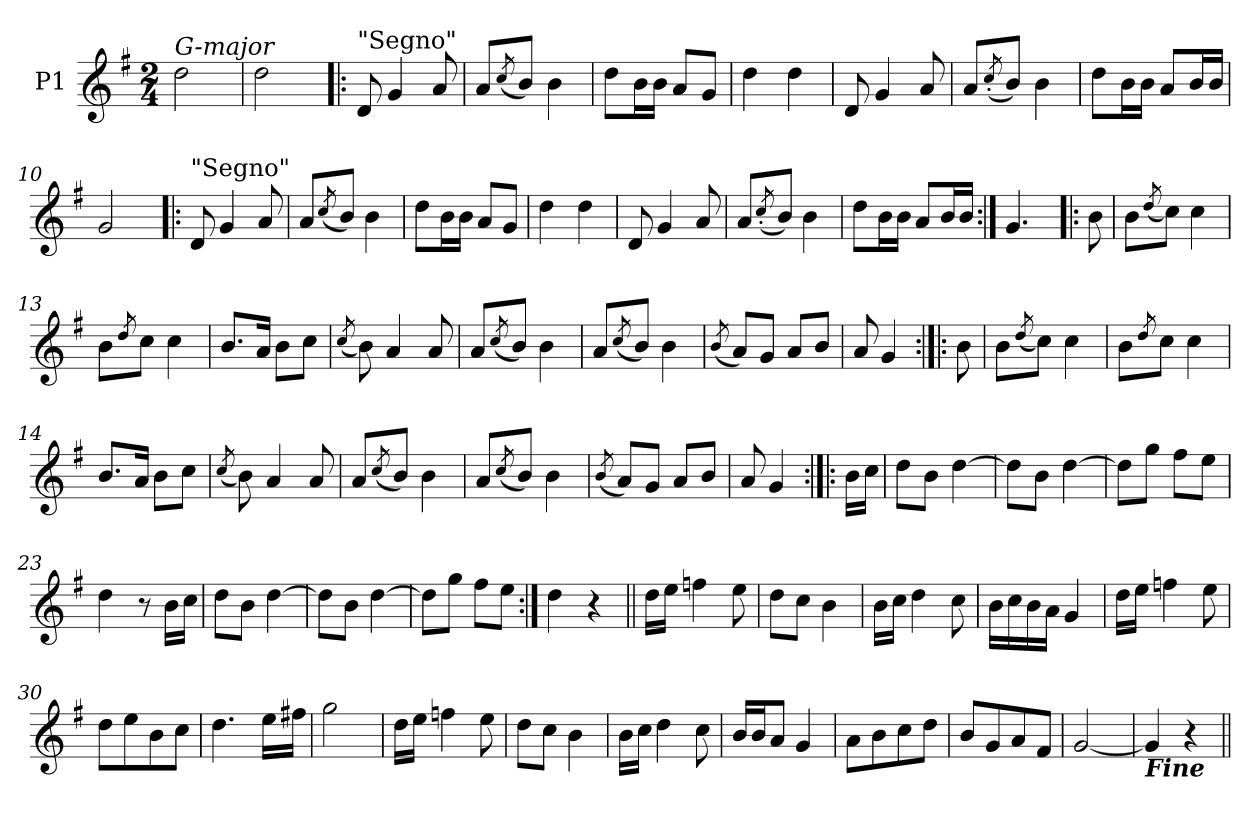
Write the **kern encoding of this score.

**kern
*part1
*staff1
*I"P1
*clefG2
*k[f#]
*G:
*M2/4
=1
!LO:TX:a:i:t=G-major
2dd
=2
2dd
=3!|:
!LO:TX:a:t="Segno"
8d
4g
8a
=4
8aL
(8qcc/
8bJ)
4b
=5
8ddL
16bL
16bJJ
8aL
8gJ
=6
4dd
4dd
=7
8d
4g
8a
=8
8aL
(8qcc'/
8bJ)
4b
=9
8ddL
16bL
16bJJ
8aL
16bL
16bJJ
=10
2g
=3!|:
!LO:TX:a:t="Segno"
8d
4g
8a
=4
8aL
(8qcc/
8bJ)
4b
=5
8ddL
16bL
16bJJ
8aL
8gJ
=6
4dd
4dd
=7
8d
4g
8a
=8
8aL
(8qcc'/
8bJ)
4b
=9
8ddL
16bL
16bJJ
8aL
16bL
16bJJ
=:|!
4.g
=11!|:
8b
=12
8bL
(8qdd/
8ccJ)
4cc
=13
8bL
8qdd/
8ccJ
4cc
=14
8.bL
16aJk
8bL
8ccJ
=15
(8qcc/
8b)
4a
8a
=16
8aL
(8qcc/
8bJ)
4b
=17
8aL
(8qcc/
8bJ)
4b
=18
(8qb/
8aL)
8gJ
8aL
8bJ
=
8a
4g
=19:|!|:
8b
=12
8bL
(8qdd/
8ccJ)
4cc
=13
8bL
8qdd/
8ccJ
4cc
=14
8.bL
16aJk
8bL
8ccJ
=15
(8qcc/
8b)
4a
8a
=16
8aL
(8qcc/
8bJ)
4b
=17
8aL
(8qcc/
8bJ)
4b
=18
(8qb/
8aL)
8gJ
8aL
8bJ
=
8a
4g
=19:|!|:
16bLL
16ccJJ
=20
8ddL
8bJ
[4dd
=21
8ddL]
8bJ
[4dd
=22
8ddL]
8ggJ
8ff#L
8eeJ
=23
4dd
8r
16bLL
16ccJJ
=20
8ddL
8bJ
[4dd
=21
8ddL]
8bJ
[4dd
=22
8ddL]
8ggJ
8ff#L
8eeJ
=24:|!
4dd
4r
=25||
16ddLL
16eeJJ
4ffn
8ee
=26
8ddL
8ccJ
4b
=27
16bLL
16ccJJ
4dd
8cc
=28
16bLL
16cc
16b
16aJJ
4g
=29
16ddLL
16eeJJ
4ffn
8ee
=30
8ddL
8ee
8b
8ccJ
=31
4.dd
16eeLL
16ff#XJJ
=32
2gg
=33
16ddLL
16eeJJ
4ffn
8ee
=34
8ddL
8ccJ
4b
=35
16bLL
16ccJJ
4dd
8cc
=36
16bLL
16bJ
8aJ
4g
=37
8aL
8b
8cc
8ddJ
=38
8bL
8g
8a
8f#J
=39
[2g
=40
!LO:TX:b:Bi:t=Fine
4g]
4r
=||
*-
